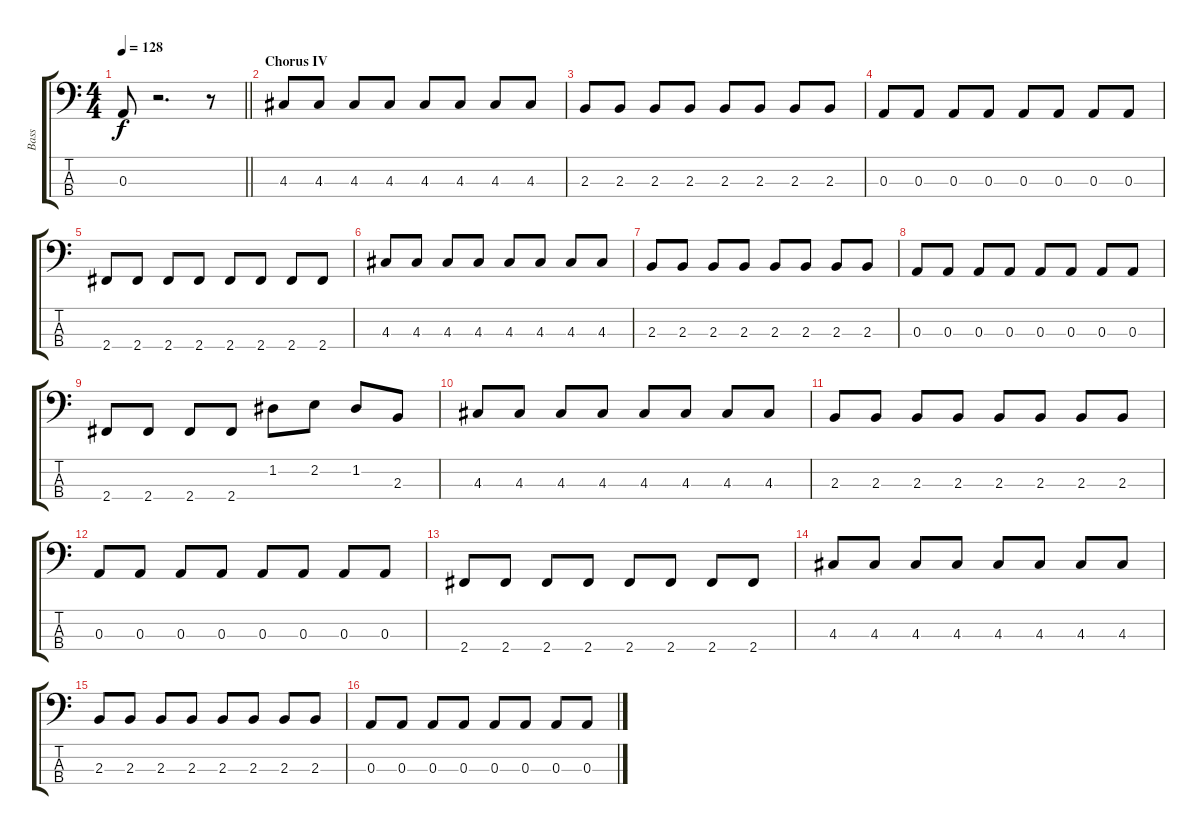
\track ("Bass" "Bass") {instrument electricbassfinger}
\staff {score tabs}
\tuning (G2 D2 A1 E1) {hide}
\ts (4 4)
\tempo 128
\clef f4
\barLineRight lightlight
\ks c
0.3.8{dy f} r.2{d} r.8 |
\section ("" "Chorus IV")
4.3.8 4.3.8 4.3.8 4.3.8 4.3.8 4.3.8 4.3.8 4.3.8 |
2.3.8 2.3.8 2.3.8 2.3.8 2.3.8 2.3.8 2.3.8 2.3.8 |
0.3.8 0.3.8 0.3.8 0.3.8 0.3.8 0.3.8 0.3.8 0.3.8 |
2.4.8 2.4.8 2.4.8 2.4.8 2.4.8 2.4.8 2.4.8 2.4.8 |
4.3.8 4.3.8 4.3.8 4.3.8 4.3.8 4.3.8 4.3.8 4.3.8 |
2.3.8 2.3.8 2.3.8 2.3.8 2.3.8 2.3.8 2.3.8 2.3.8 |
0.3.8 0.3.8 0.3.8 0.3.8 0.3.8 0.3.8 0.3.8 0.3.8 |
2.4.8 2.4.8 2.4.8 2.4.8 1.2.8 2.2.8 1.2.8 2.3.8 |
4.3.8 4.3.8 4.3.8 4.3.8 4.3.8 4.3.8 4.3.8 4.3.8 |
2.3.8 2.3.8 2.3.8 2.3.8 2.3.8 2.3.8 2.3.8 2.3.8 |
0.3.8 0.3.8 0.3.8 0.3.8 0.3.8 0.3.8 0.3.8 0.3.8 |
2.4.8 2.4.8 2.4.8 2.4.8 2.4.8 2.4.8 2.4.8 2.4.8 |
4.3.8 4.3.8 4.3.8 4.3.8 4.3.8 4.3.8 4.3.8 4.3.8 |
2.3.8 2.3.8 2.3.8 2.3.8 2.3.8 2.3.8 2.3.8 2.3.8 |
0.3.8 0.3.8 0.3.8 0.3.8 0.3.8 0.3.8 0.3.8 0.3.8
